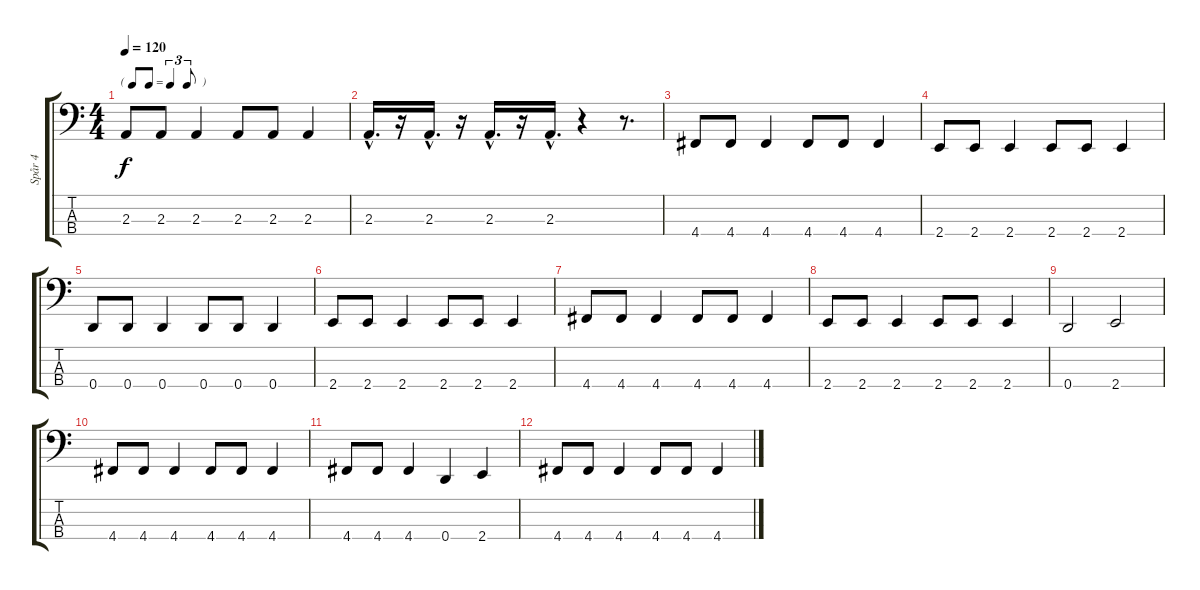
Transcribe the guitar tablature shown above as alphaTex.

\track ("Spår 4" "Spår 4") {instrument electricbassfinger}
\staff {score tabs}
\tuning (F2 C2 G1 D1) {hide}
\ts (4 4)
\tf triplet8th
\tempo 120
\clef f4
\ks c
2.3.8{dy f} 2.3.8 2.3.4 2.3.8 2.3.8 2.3.4 |
2.3{hac}.16{d} r.16 2.3{hac}.16{d} r.16 2.3{hac}.16{d} r.16 2.3{hac}.16{d} r.4 r.8{d} |
4.4.8 4.4.8 4.4.4 4.4.8 4.4.8 4.4.4 |
2.4.8 2.4.8 2.4.4 2.4.8 2.4.8 2.4.4 |
0.4.8 0.4.8 0.4.4 0.4.8 0.4.8 0.4.4 |
2.4.8 2.4.8 2.4.4 2.4.8 2.4.8 2.4.4 |
4.4.8 4.4.8 4.4.4 4.4.8 4.4.8 4.4.4 |
2.4.8 2.4.8 2.4.4 2.4.8 2.4.8 2.4.4 |
0.4.2 2.4.2 |
4.4.8 4.4.8 4.4.4 4.4.8 4.4.8 4.4.4 |
4.4.8 4.4.8 4.4.4 0.4.4 2.4.4 |
4.4.8 4.4.8 4.4.4 4.4.8 4.4.8 4.4.4
